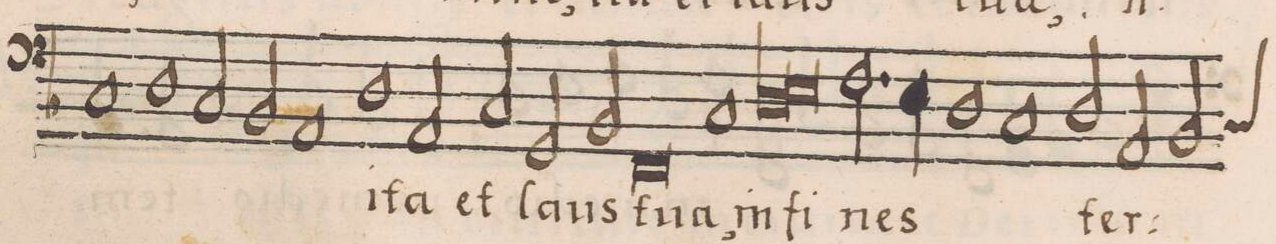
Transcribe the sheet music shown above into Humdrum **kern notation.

**kern	**text
*I"BASSVS	*
*clefF4	*
*k[b-]	*
*met(C)	*
*M2/1	*
1C/	et
1D\	laus
=38-	=38-
2C/	tu-
2BB-/	.
*	*Xij
1AA/	-a
=39-	=39-
1D\	i-
2AA/	-ta
2C/	et
=40-	=40-
2GG/	laus
2BB-/	tu-
0FF/	-a,
=41-	=41-
1C/	in
=42-	=42-
*lig	*
1D\	fi-
1E\	.
*Xlig	*
=43-	=43-
2.F\	-nes
4E\	.
1D\	.
=44-	=44-
1C/	.
2D/	ter-
2AA/	.
=45-	=45-
*custos:C	*
2BB-/	.
*-	*-
